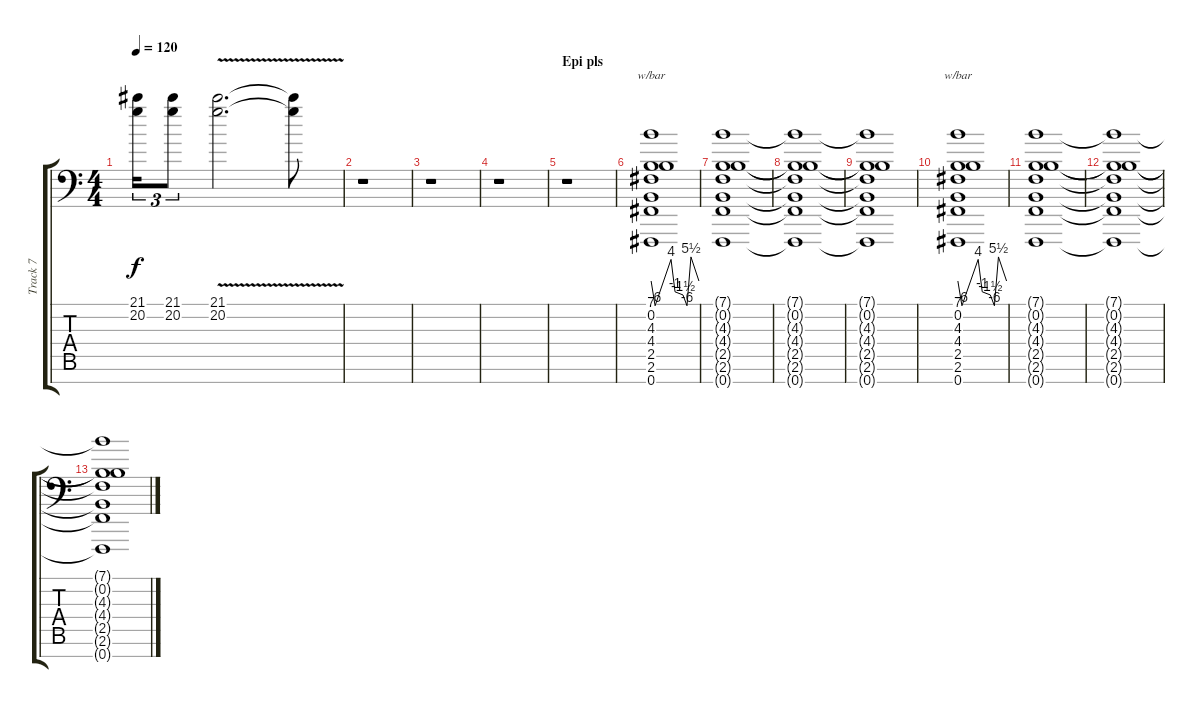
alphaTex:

\track ("Track 7" "Track 7") {instrument ocarina}
\staff {score tabs}
\tuning (E4 B3 G3 D3 A2 E2 Gb1) {hide}
\ts (4 4)
\tempo 120
\clef f4
\ks c
(21.1 20.2).16{tu (3 2) dy f} (21.1 20.2).8{tu (3 2)} (21.1{v} 20.2{v}).2{d} (21.1{t} 20.2{t}).8 |
r.1 |
r.1 |
r.1 |
\section ("" "Epi pls")
r.1 |
(7.1 0.2 4.3 4.4 2.5 2.6 0.7).1{tbe (custom default 0 0 5 -24 25 16 30 -4 40 -6 45 -24 50 22 60 0)} |
(7.1{t} 0.2{t} 4.3{t} 4.4{t} 2.5{t} 2.6{t} 0.7{t}).1 |
(7.1{t} 0.2{t} 4.3{t} 4.4{t} 2.5{t} 2.6{t} 0.7{t}).1 |
(7.1{t} 0.2{t} 4.3{t} 4.4{t} 2.5{t} 2.6{t} 0.7{t}).1 |
(7.1 0.2 4.3 4.4 2.5 2.6 0.7).1{tbe (custom default 0 0 5 -24 25 16 30 -4 40 -6 45 -24 50 22 60 0)} |
(7.1{t} 0.2{t} 4.3{t} 4.4{t} 2.5{t} 2.6{t} 0.7{t}).1 |
(7.1{t} 0.2{t} 4.3{t} 4.4{t} 2.5{t} 2.6{t} 0.7{t}).1 |
(7.1{t} 0.2{t} 4.3{t} 4.4{t} 2.5{t} 2.6{t} 0.7{t}).1
